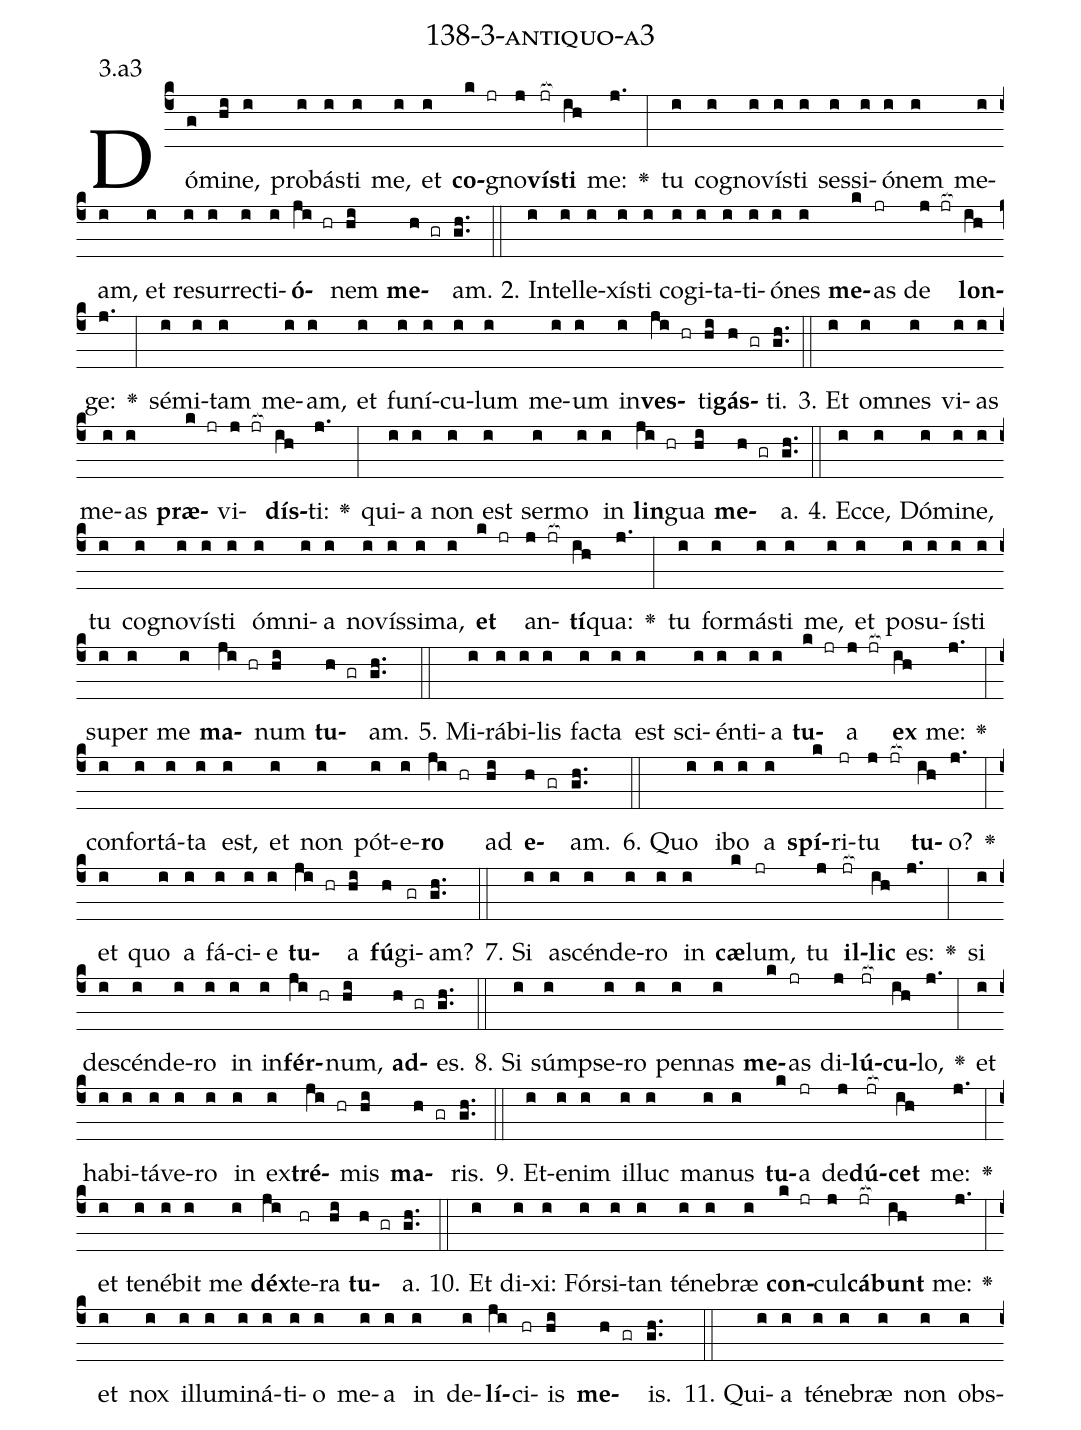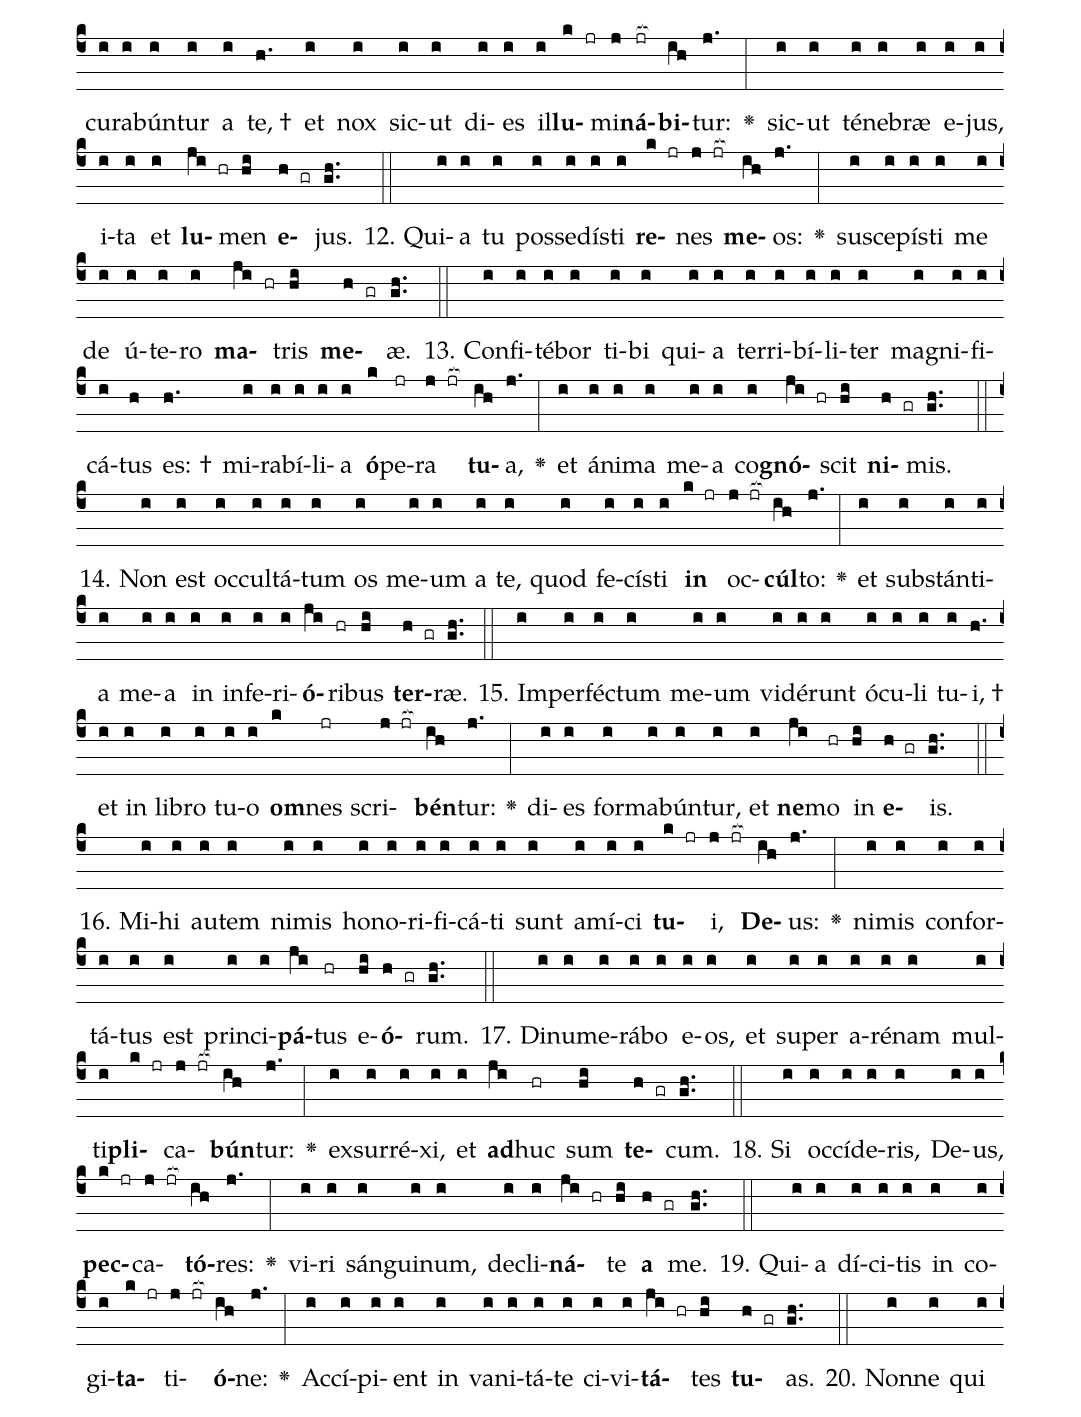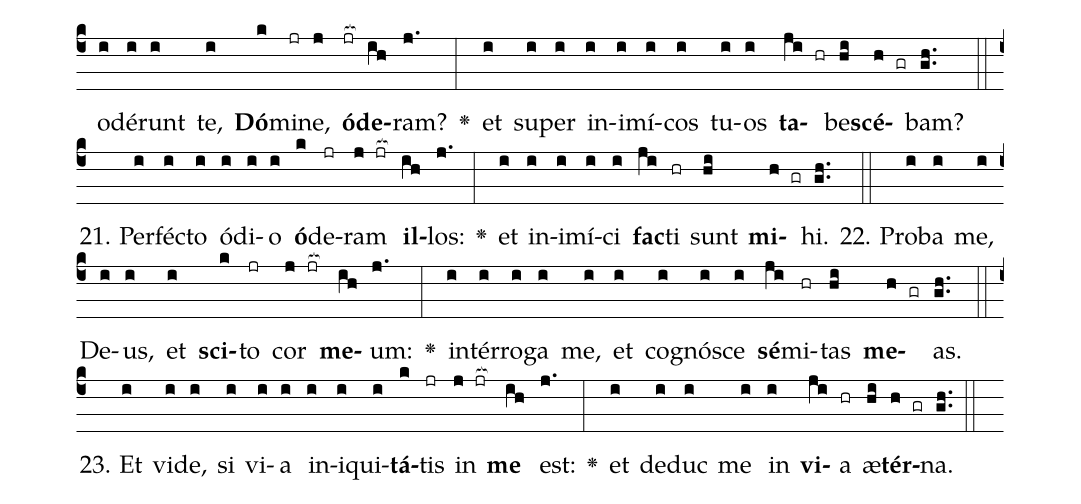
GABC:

name: 138-3-antiquo-a3;
annotation: 3.a3;
%%
(c4)Dó(g)mi(hi)ne,(i) pro(i)bás(i)ti(i) me,(i) et(i) <b>co</b>(k jr)gno(j)<b>vís</b>(jr[ocb:1{])<b>ti</b>(ih[ocb:0}]) me:(j.) <v>\greheightstar</v>(:) tu(i) co(i)gno(i)vís(i)ti(i) ses(i)si(i)ó(i)nem(i) me(i)am,(i) et(i) re(i)sur(i)rec(i)ti(i)<b>ó</b>(ji hr)nem(hi) <b>me</b>(h gr)am.(gh..) (::)
2. In(i)tel(i)le(i)xís(i)ti(i) co(i)gi(i)ta(i)ti(i)ó(i)nes(i) <b>me</b>(k)as(jr) de(j jr[ocb:1{]) <b>lon</b>(ih[ocb:0}])ge:(j.) <v>\greheightstar</v>(:) sé(i)mi(i)tam(i) me(i)am,(i) et(i) fu(i)ní(i)cu(i)lum(i) me(i)um(i) in(i)<b>ves</b>(ji hr)ti(hi)<b>gás</b>(h gr)ti.(gh..) (::)
3. Et(i) om(i)nes(i) vi(i)as(i) me(i)as(i) <b>præ</b>(k jr)vi(j jr[ocb:1{])<b>dís</b>(ih[ocb:0}])ti:(j.) <v>\greheightstar</v>(:) qui(i)a(i) non(i) est(i) ser(i)mo(i) in(i) <b>lin</b>(ji hr)gua(hi) <b>me</b>(h gr)a.(gh..) (::)
4. Ec(i)ce,(i) Dó(i)mi(i)ne,(i) tu(i) co(i)gno(i)vís(i)ti(i) óm(i)ni(i)a(i) no(i)vís(i)si(i)ma,(i) <b>et</b>(k jr) an(j jr[ocb:1{])<b>tí</b>(ih[ocb:0}])qua:(j.) <v>\greheightstar</v>(:) tu(i) for(i)más(i)ti(i) me,(i) et(i) po(i)su(i)ís(i)ti(i) su(i)per(i) me(i) <b>ma</b>(ji hr)num(hi) <b>tu</b>(h gr)am.(gh..) (::)
5. Mi(i)rá(i)bi(i)lis(i) fac(i)ta(i) est(i) sci(i)én(i)ti(i)a(i) <b>tu</b>(k jr)a(j jr[ocb:1{]) <b>ex</b>(ih[ocb:0}]) me:(j.) <v>\greheightstar</v>(:) con(i)for(i)tá(i)ta(i) est,(i) et(i) non(i) pót(i)e(i)<b>ro</b>(ji hr) ad(hi) <b>e</b>(h gr)am.(gh..) (::)
6. Quo(i) i(i)bo(i) a(i) <b>spí</b>(k)ri(jr)tu(j jr[ocb:1{]) <b>tu</b>(ih[ocb:0}])o?(j.) <v>\greheightstar</v>(:) et(i) quo(i) a(i) fá(i)ci(i)e(i) <b>tu</b>(ji hr)a(hi) <b>fú</b>(h)gi(gr)am?(gh..) (::)
7. Si(i) a(i)scén(i)de(i)ro(i) in(i) <b>cæ</b>(k)lum,(jr) tu(j) <b>il</b>(jr[ocb:1{])<b>lic</b>(ih[ocb:0}]) es:(j.) <v>\greheightstar</v>(:) si(i) de(i)scén(i)de(i)ro(i) in(i) in(i)<b>fér</b>(ji hr)num,(hi) <b>ad</b>(h gr)es.(gh..) (::)
8. Si(i) súmp(i)se(i)ro(i) pen(i)nas(i) <b>me</b>(k)as(jr) di(j)<b>lú</b>(jr[ocb:1{])<b>cu</b>(ih[ocb:0}])lo,(j.) <v>\greheightstar</v>(:) et(i) ha(i)bi(i)tá(i)ve(i)ro(i) in(i) ex(i)<b>tré</b>(ji hr)mis(hi) <b>ma</b>(h gr)ris.(gh..) (::)
9. Et(i)e(i)nim(i) il(i)luc(i) ma(i)nus(i) <b>tu</b>(k)a(jr) de(j)<b>dú</b>(jr[ocb:1{])<b>cet</b>(ih[ocb:0}]) me:(j.) <v>\greheightstar</v>(:) et(i) te(i)né(i)bit(i) me(i) <b>déx</b>(ji)te(hr)ra(hi) <b>tu</b>(h gr)a.(gh..) (::)
10. Et(i) di(i)xi:(i) Fór(i)si(i)tan(i) té(i)ne(i)bræ(i) <b>con</b>(k jr)cul(j)<b>cá</b>(jr[ocb:1{])<b>bunt</b>(ih[ocb:0}]) me:(j.) <v>\greheightstar</v>(:) et(i) nox(i) il(i)lu(i)mi(i)ná(i)ti(i)o(i) me(i)a(i) in(i) de(i)<b>lí</b>(ji)ci(hr)is(hi) <b>me</b>(h gr)is.(gh..) (::)
11. Qui(i)a(i) té(i)ne(i)bræ(i) non(i) obs(i)cu(i)ra(i)bún(i)tur(i) a(i) te, †(h.) et(i) nox(i) sic(i)ut(i) di(i)es(i) il(i)<b>lu</b>(k jr)mi(j)<b>ná</b>(jr[ocb:1{])<b>bi</b>(ih[ocb:0}])tur:(j.) <v>\greheightstar</v>(:) sic(i)ut(i) té(i)ne(i)bræ(i) e(i)jus,(i) i(i)ta(i) et(i) <b>lu</b>(ji hr)men(hi) <b>e</b>(h gr)jus.(gh..) (::)
12. Qui(i)a(i) tu(i) pos(i)se(i)dís(i)ti(i) <b>re</b>(k jr)nes(j jr[ocb:1{]) <b>me</b>(ih[ocb:0}])os:(j.) <v>\greheightstar</v>(:) su(i)sce(i)pís(i)ti(i) me(i) de(i) ú(i)te(i)ro(i) <b>ma</b>(ji hr)tris(hi) <b>me</b>(h gr)æ.(gh..) (::)
13. Con(i)fi(i)té(i)bor(i) ti(i)bi(i) qui(i)a(i) ter(i)ri(i)bí(i)li(i)ter(i) ma(i)gni(i)fi(i)cá(i)tus(h) es: †(h.) mi(i)ra(i)bí(i)li(i)a(i) <b>ó</b>(k)pe(jr)ra(j jr[ocb:1{]) <b>tu</b>(ih[ocb:0}])a,(j.) <v>\greheightstar</v>(:) et(i) á(i)ni(i)ma(i) me(i)a(i) co(i)<b>gnó</b>(ji hr)scit(hi) <b>ni</b>(h gr)mis.(gh..) (::)
14. Non(i) est(i) oc(i)cul(i)tá(i)tum(i) os(i) me(i)um(i) a(i) te,(i) quod(i) fe(i)cís(i)ti(i) <b>in</b>(k jr) oc(j jr[ocb:1{])<b>cúl</b>(ih[ocb:0}])to:(j.) <v>\greheightstar</v>(:) et(i) sub(i)stán(i)ti(i)a(i) me(i)a(i) in(i) in(i)fe(i)ri(i)<b>ó</b>(ji)ri(hr)bus(hi) <b>ter</b>(h gr)ræ.(gh..) (::)
15. Im(i)per(i)féc(i)tum(i) me(i)um(i) vi(i)dé(i)runt(i) ó(i)cu(i)li(i) tu(i)i, †(h.) et(i) in(i) li(i)bro(i) tu(i)o(i) <b>om</b>(k)nes(jr) scri(j jr[ocb:1{])<b>bén</b>(ih[ocb:0}])tur:(j.) <v>\greheightstar</v>(:) di(i)es(i) for(i)ma(i)bún(i)tur,(i) et(i) <b>ne</b>(ji)mo(hr) in(hi) <b>e</b>(h gr)is.(gh..) (::)
16. Mi(i)hi(i) au(i)tem(i) ni(i)mis(i) ho(i)no(i)ri(i)fi(i)cá(i)ti(i) sunt(i) a(i)mí(i)ci(i) <b>tu</b>(k jr)i,(j jr[ocb:1{]) <b>De</b>(ih[ocb:0}])us:(j.) <v>\greheightstar</v>(:) ni(i)mis(i) con(i)for(i)tá(i)tus(i) est(i) prin(i)ci(i)<b>pá</b>(ji)tus(hr) e(hi)<b>ó</b>(h gr)rum.(gh..) (::)
17. Di(i)nu(i)me(i)rá(i)bo(i) e(i)os,(i) et(i) su(i)per(i) a(i)ré(i)nam(i) mul(i)ti(i)<b>pli</b>(k jr)ca(j jr[ocb:1{])<b>bún</b>(ih[ocb:0}])tur:(j.) <v>\greheightstar</v>(:) ex(i)sur(i)ré(i)xi,(i) et(i) <b>ad</b>(ji)huc(hr) sum(hi) <b>te</b>(h gr)cum.(gh..) (::)
18. Si(i) oc(i)cí(i)de(i)ris,(i) De(i)us,(i) <b>pec</b>(k jr)ca(j jr[ocb:1{])<b>tó</b>(ih[ocb:0}])res:(j.) <v>\greheightstar</v>(:) vi(i)ri(i) sán(i)gui(i)num,(i) de(i)cli(i)<b>ná</b>(ji hr)te(hi) <b>a</b>(h gr) me.(gh..) (::)
19. Qui(i)a(i) dí(i)ci(i)tis(i) in(i) co(i)gi(i)<b>ta</b>(k jr)ti(j jr[ocb:1{])<b>ó</b>(ih[ocb:0}])ne:(j.) <v>\greheightstar</v>(:) Ac(i)cí(i)pi(i)ent(i) in(i) va(i)ni(i)tá(i)te(i) ci(i)vi(i)<b>tá</b>(ji hr)tes(hi) <b>tu</b>(h gr)as.(gh..) (::)
20. Non(i)ne(i) qui(i) o(i)dé(i)runt(i) te,(i) <b>Dó</b>(k)mi(jr)ne,(j) <b>ó</b>(jr[ocb:1{])<b>de</b>(ih[ocb:0}])ram?(j.) <v>\greheightstar</v>(:) et(i) su(i)per(i) in(i)i(i)mí(i)cos(i) tu(i)os(i) <b>ta</b>(ji hr)be(hi)<b>scé</b>(h gr)bam?(gh..) (::)
21. Per(i)féc(i)to(i) ó(i)di(i)o(i) <b>ó</b>(k)de(jr)ram(j jr[ocb:1{]) <b>il</b>(ih[ocb:0}])los:(j.) <v>\greheightstar</v>(:) et(i) in(i)i(i)mí(i)ci(i) <b>fac</b>(ji)ti(hr) sunt(hi) <b>mi</b>(h gr)hi.(gh..) (::)
22. Pro(i)ba(i) me,(i) De(i)us,(i) et(i) <b>sci</b>(k)to(jr) cor(j jr[ocb:1{]) <b>me</b>(ih[ocb:0}])um:(j.) <v>\greheightstar</v>(:) in(i)tér(i)ro(i)ga(i) me,(i) et(i) co(i)gnó(i)sce(i) <b>sé</b>(ji)mi(hr)tas(hi) <b>me</b>(h gr)as.(gh..) (::)
23. Et(i) vi(i)de,(i) si(i) vi(i)a(i) in(i)i(i)qui(i)<b>tá</b>(k)tis(jr) in(j jr[ocb:1{]) <b>me</b>(ih[ocb:0}]) est:(j.) <v>\greheightstar</v>(:) et(i) de(i)duc(i) me(i) in(i) <b>vi</b>(ji)a(hr) æ(hi)<b>tér</b>(h gr)na.(gh..) (::)
